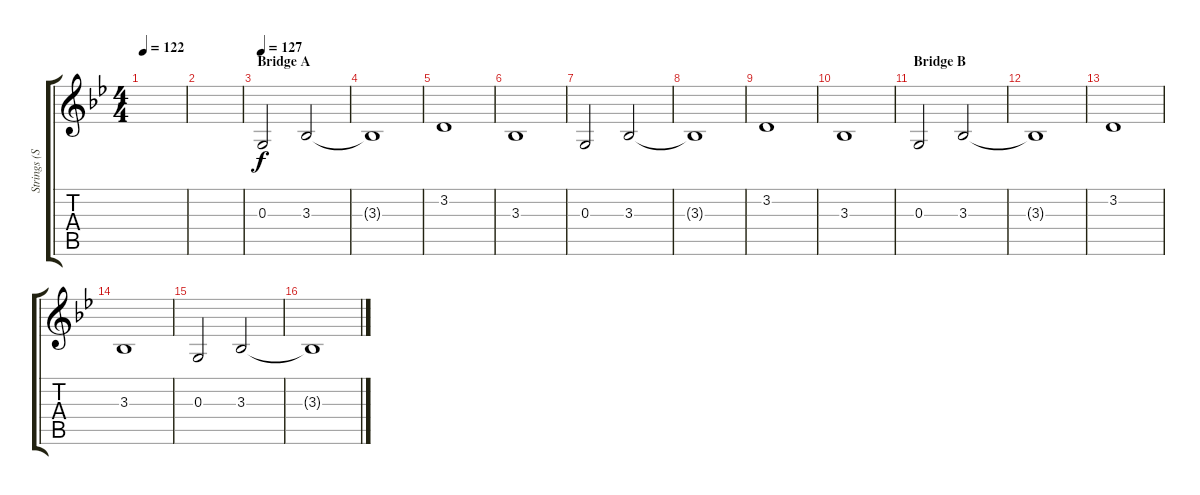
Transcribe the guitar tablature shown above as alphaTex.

\track ("Strings (Staff 1)" "Strings (S") {instrument acousticgrandpiano}
\staff {score tabs}
\tuning (E4 B3 G3 D3 A2 E2) {hide}
\ts (4 4)
\tempo 122
\clef g2
\ks gminor
|
|
\section ("" "Bridge A")
\tempo 127
0.3.2 3.3.2 |
3.3{t}.1 |
3.2.1 |
3.3.1 |
0.3.2 3.3.2 |
3.3{t}.1 |
3.2.1 |
3.3.1 |
\section ("" "Bridge B")
0.3.2 3.3.2 |
3.3{t}.1 |
3.2.1 |
3.3.1 |
0.3.2 3.3.2 |
3.3{t}.1
